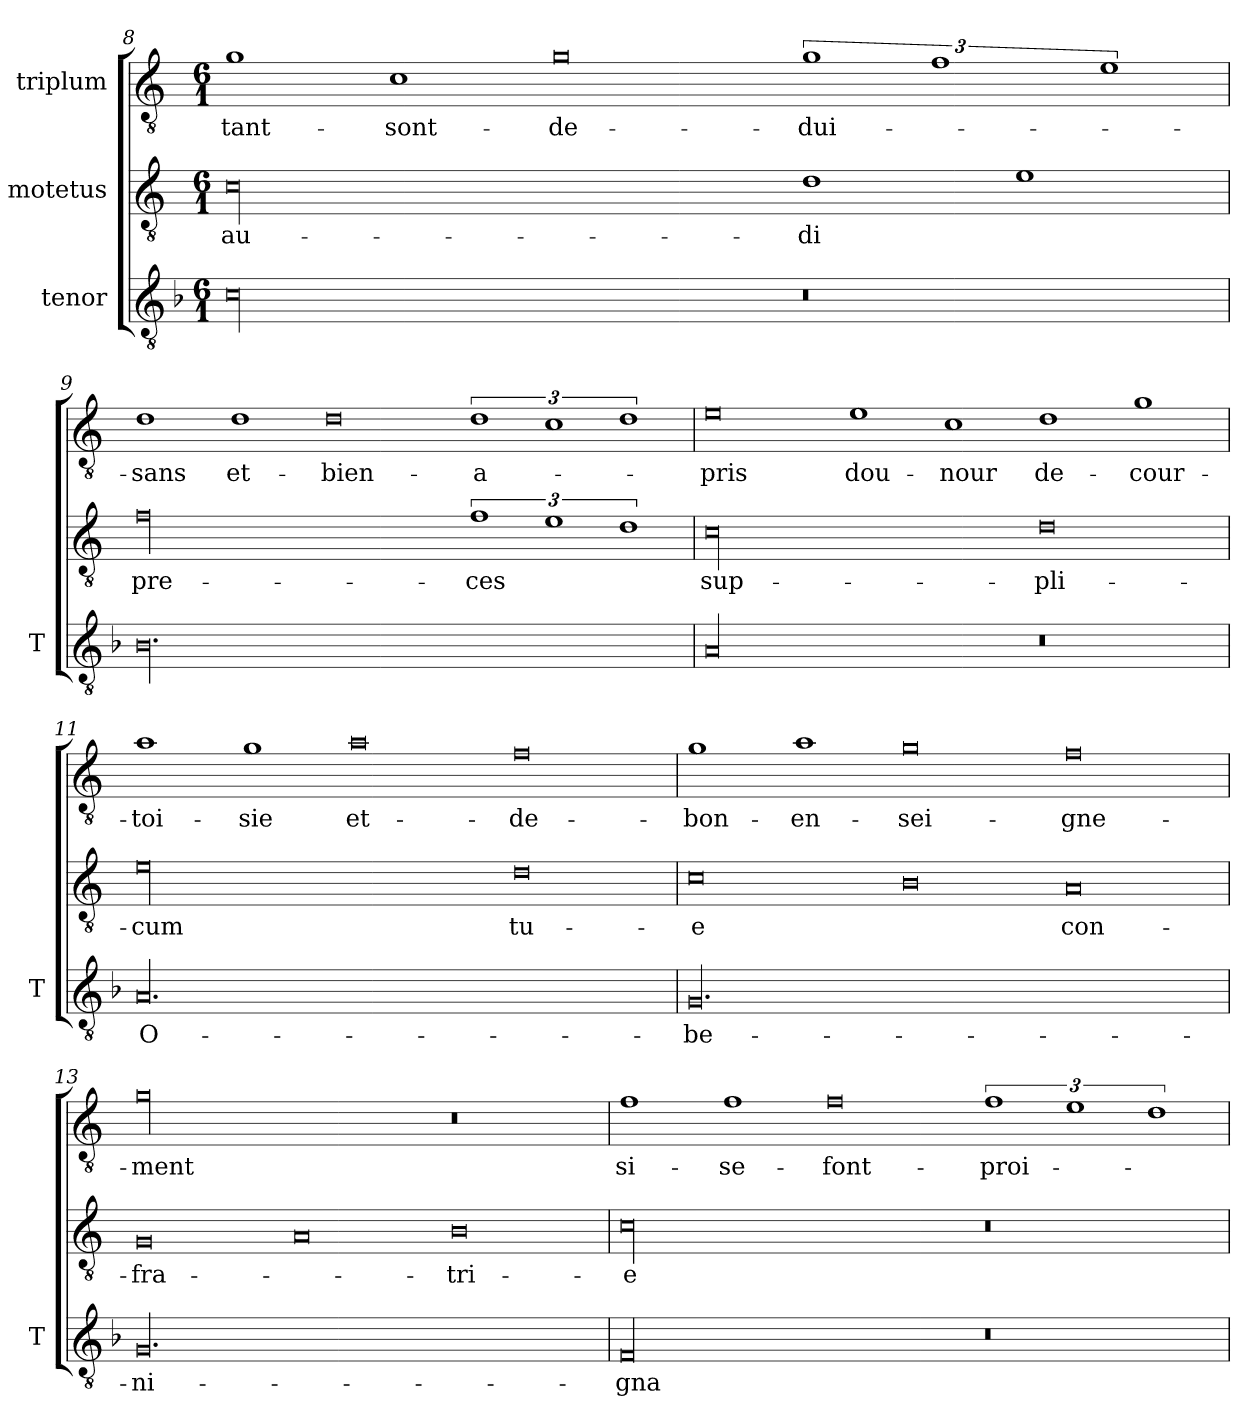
**kern	**text	**kern	**text	**kern	**text
*part3	*part3	*part2	*part2	*part1	*part1
*staff3	*staff3	*staff2	*staff2	*staff1	*staff1
*I"tenor	*	*I"motetus	*	*I"triplum	*
*I'T	*	*	*	*	*
*clefGv2	*	*clefGv2	*	*clefGv2	*
*k[b-]	*	*k[]	*	*k[]	*
*F:	*	*C:	*	*C:	*
*M6/1	*	*M6/1	*	*M6/1	*
=8	=8	=8	=8	=8	=8
00c\	.	00c\	au-	1g\	tant-
.	.	.	.	1c\	sont-
.	.	.	.	0g\	de-
0r	.	1d\	-di	3%2g\	-dui-
.	.	.	.	3%2f\	.
.	.	1e\	.	.	.
.	.	.	.	3%2e\	.
=9	=9	=9	=9	=9	=9
00.B-\	.	00f\	pre-	1d\	-sans
.	.	.	.	1d\	et-
.	.	.	.	0d\	bien-
.	.	3%2f\	-ces	3%2d\	a-
.	.	3%2e\	.	3%2c\	.
.	.	3%2d\	.	3%2d\	.
=10	=10	=10	=10	=10	=10
00A/	.	00c\	sup-	0e\	-pris
.	.	.	.	1e\	dou-
.	.	.	.	1c\	-nour
0r	.	0d\	-pli-	1d\	de-
.	.	.	.	1g\	cour-
=11	=11	=11	=11	=11	=11
00.A/	O-	00e\	-cum	1a\	-toi-
.	.	.	.	1g\	-sie
.	.	.	.	0a\	et-
.	.	0d\	tu-	0f\	de-
!!LO:PB:g=z
=12	=12	=12	=12	=12	=12
00.G/	be-	0c\	-e	1g\	bon-
.	.	.	.	1a\	en-
.	.	0B\	.	0g\	-sei-
.	.	0A/	con-	0f\	-gne-
=13	=13	=13	=13	=13	=13
00.G/	-ni-	0G/	-fra-	00g\	-ment
.	.	0A/	.	.	.
.	.	0B\	-tri-	0r	.
=14	=14	=14	=14	=14	=14
00F/	-gna	00c\	-e	1f\	si-
.	.	.	.	1f\	se-
.	.	.	.	0f\	font-
0r	.	0r	.	3%2f\	proi-
.	.	.	.	3%2e\	.
.	.	.	.	3%2d\	.
=	=	=	=	=	=
*-	*-	*-	*-	*-	*-
